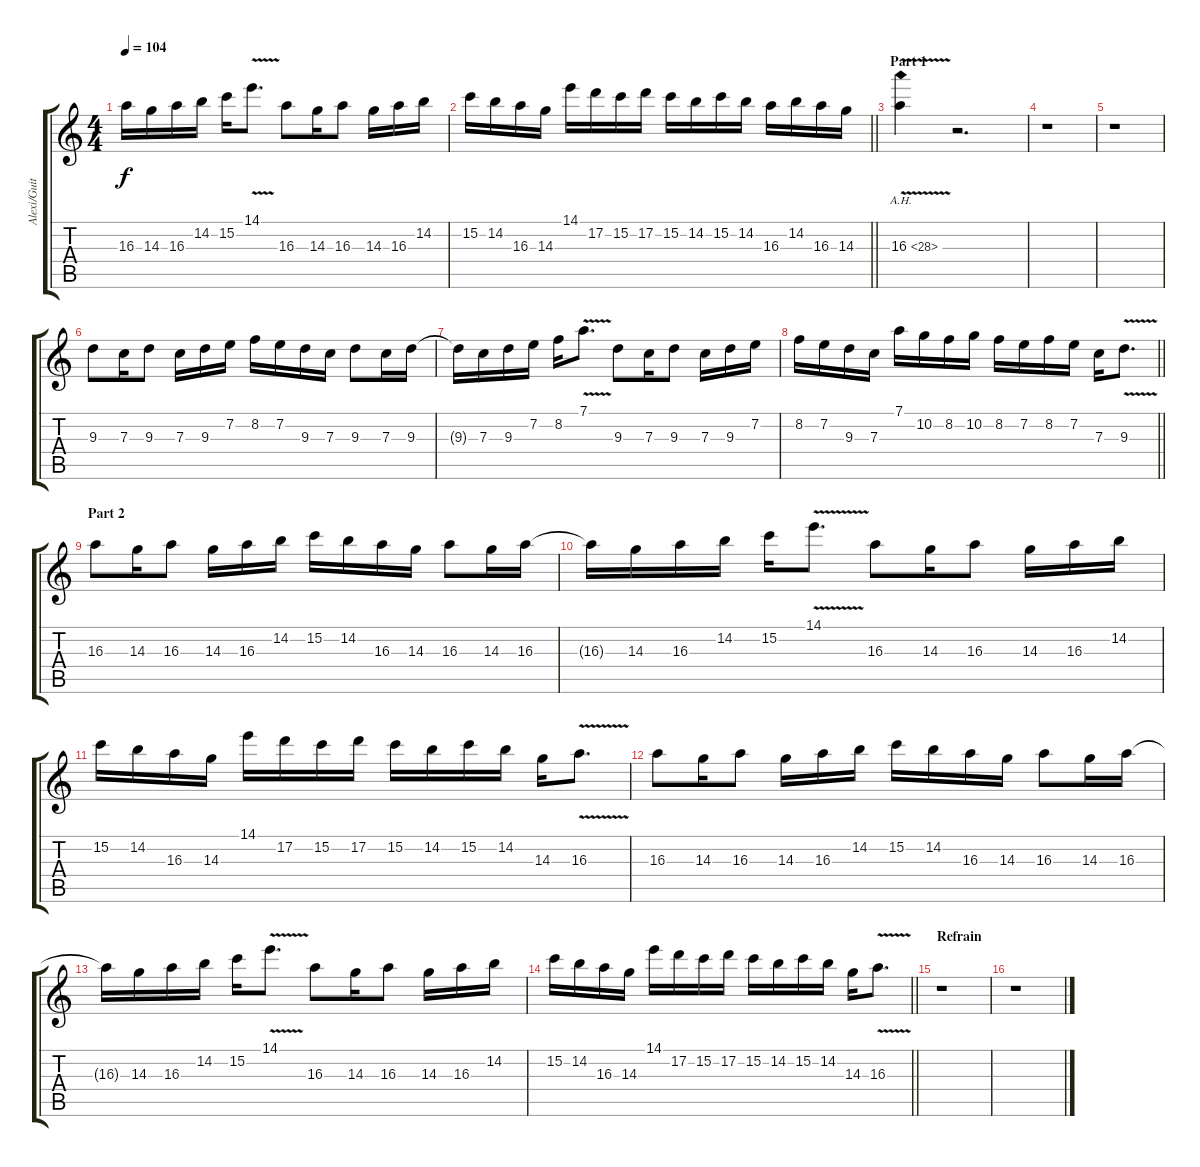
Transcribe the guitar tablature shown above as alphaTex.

\track ("Alexi/Guitar Lead" "Alexi/Guit") {instrument distortionguitar}
\staff {score tabs}
\tuning (D4 A3 F3 C3 G2 D2) {hide}
\ts (4 4)
\tempo 104
\clef g2
\ks c
16.3{t}.16{dy f} 14.3.16 16.3.16 14.2.16 15.2.16 14.1{v}.8{d} 16.3.8 14.3.16 16.3.8 14.3.16 16.3.16 14.2.16 |
\barLineRight lightlight
15.2.16 14.2.16 16.3.16 14.3.16 14.1.16 17.2.16 15.2.16 17.2.16 15.2.16 14.2.16 15.2.16 14.2.16 16.3.16 14.2.16 16.3.16 14.3.16 |
\section ("" "Part 1")
16.3{ah 12 v}.4 r.2{d} |
r.1 |
r.1 |
9.3.8 7.3.16 9.3.8 7.3.16 9.3.16 7.2.16 8.2.16 7.2.16 9.3.16 7.3.16 9.3.8 7.3.16 9.3.16 |
9.3{t}.16 7.3.16 9.3.16 7.2.16 8.2.16 7.1{v}.8{d} 9.3.8 7.3.16 9.3.8 7.3.16 9.3.16 7.2.16 |
\barLineRight lightlight
8.2.16 7.2.16 9.3.16 7.3.16 7.1.16 10.2.16 8.2.16 10.2.16 8.2.16 7.2.16 8.2.16 7.2.16 7.3.16 9.3{v}.8{d} |
\section ("" "Part 2")
16.3.8 14.3.16 16.3.8 14.3.16 16.3.16 14.2.16 15.2.16 14.2.16 16.3.16 14.3.16 16.3.8 14.3.16 16.3.16 |
16.3{t}.16 14.3.16 16.3.16 14.2.16 15.2.16 14.1{v}.8{d} 16.3.8 14.3.16 16.3.8 14.3.16 16.3.16 14.2.16 |
15.2.16 14.2.16 16.3.16 14.3.16 14.1.16 17.2.16 15.2.16 17.2.16 15.2.16 14.2.16 15.2.16 14.2.16 14.3.16 16.3{v}.8{d} |
16.3.8 14.3.16 16.3.8 14.3.16 16.3.16 14.2.16 15.2.16 14.2.16 16.3.16 14.3.16 16.3.8 14.3.16 16.3.16 |
16.3{t}.16 14.3.16 16.3.16 14.2.16 15.2.16 14.1{v}.8{d} 16.3.8 14.3.16 16.3.8 14.3.16 16.3.16 14.2.16 |
\barLineRight lightlight
15.2.16 14.2.16 16.3.16 14.3.16 14.1.16 17.2.16 15.2.16 17.2.16 15.2.16 14.2.16 15.2.16 14.2.16 14.3.16 16.3{v}.8{d} |
\section ("" "Refrain")
r.1 |
r.1
